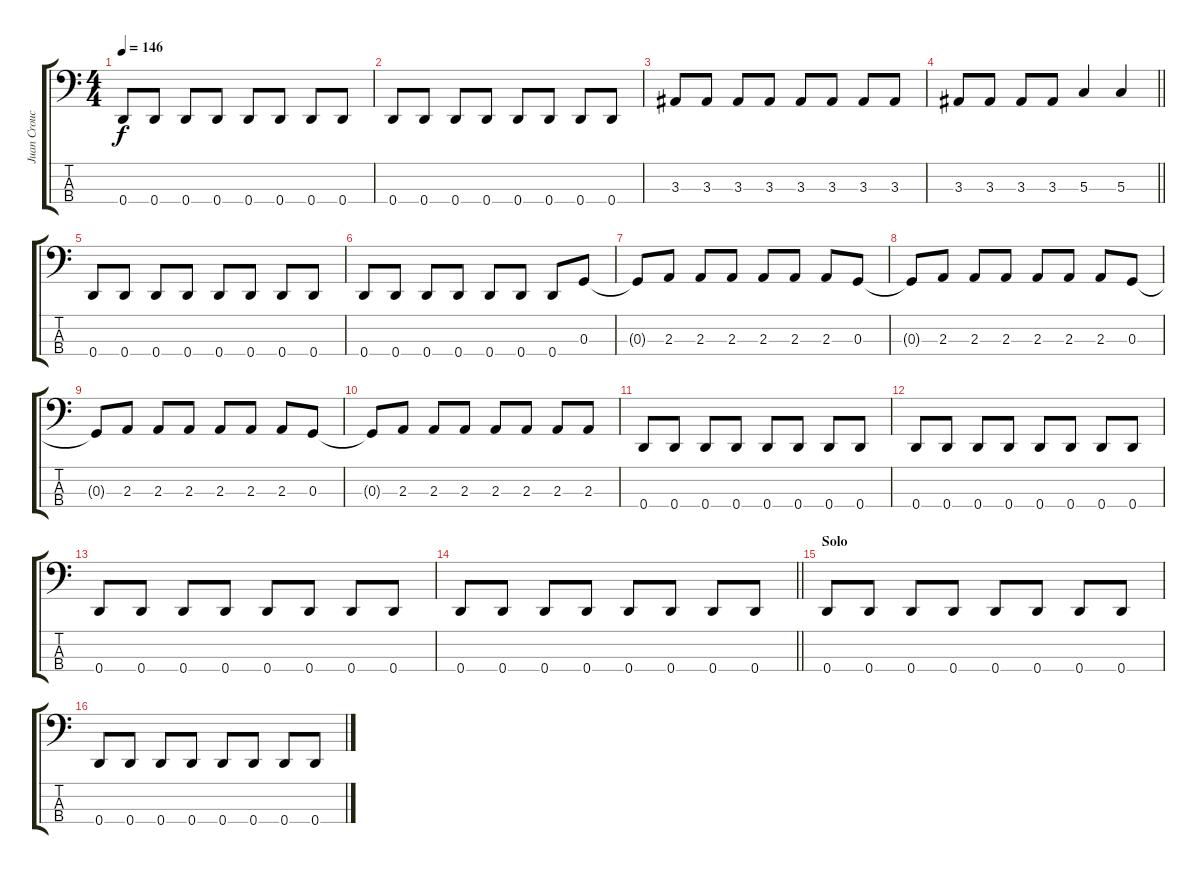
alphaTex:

\track ("Juan Croucier - Bass" "Juan Crouc") {instrument electricbasspick}
\staff {score tabs}
\tuning (F2 C2 G1 D1) {hide}
\ts (4 4)
\tempo 146
\clef f4
\ks c
0.4.8{dy f} 0.4.8 0.4.8 0.4.8 0.4.8 0.4.8 0.4.8 0.4.8 |
0.4.8 0.4.8 0.4.8 0.4.8 0.4.8 0.4.8 0.4.8 0.4.8 |
3.3.8 3.3.8 3.3.8 3.3.8 3.3.8 3.3.8 3.3.8 3.3.8 |
\barLineRight lightlight
3.3.8 3.3.8 3.3.8 3.3.8 5.3.4 5.3.4 |
0.4.8 0.4.8 0.4.8 0.4.8 0.4.8 0.4.8 0.4.8 0.4.8 |
0.4.8 0.4.8 0.4.8 0.4.8 0.4.8 0.4.8 0.4.8 0.3.8 |
0.3{t}.8 2.3.8 2.3.8 2.3.8 2.3.8 2.3.8 2.3.8 0.3.8 |
0.3{t}.8 2.3.8 2.3.8 2.3.8 2.3.8 2.3.8 2.3.8 0.3.8 |
0.3{t}.8 2.3.8 2.3.8 2.3.8 2.3.8 2.3.8 2.3.8 0.3.8 |
0.3{t}.8 2.3.8 2.3.8 2.3.8 2.3.8 2.3.8 2.3.8 2.3.8 |
0.4.8 0.4.8 0.4.8 0.4.8 0.4.8 0.4.8 0.4.8 0.4.8 |
0.4.8 0.4.8 0.4.8 0.4.8 0.4.8 0.4.8 0.4.8 0.4.8 |
0.4.8 0.4.8 0.4.8 0.4.8 0.4.8 0.4.8 0.4.8 0.4.8 |
\barLineRight lightlight
0.4.8 0.4.8 0.4.8 0.4.8 0.4.8 0.4.8 0.4.8 0.4.8 |
\section ("" "Solo")
0.4.8 0.4.8 0.4.8 0.4.8 0.4.8 0.4.8 0.4.8 0.4.8 |
0.4.8 0.4.8 0.4.8 0.4.8 0.4.8 0.4.8 0.4.8 0.4.8
